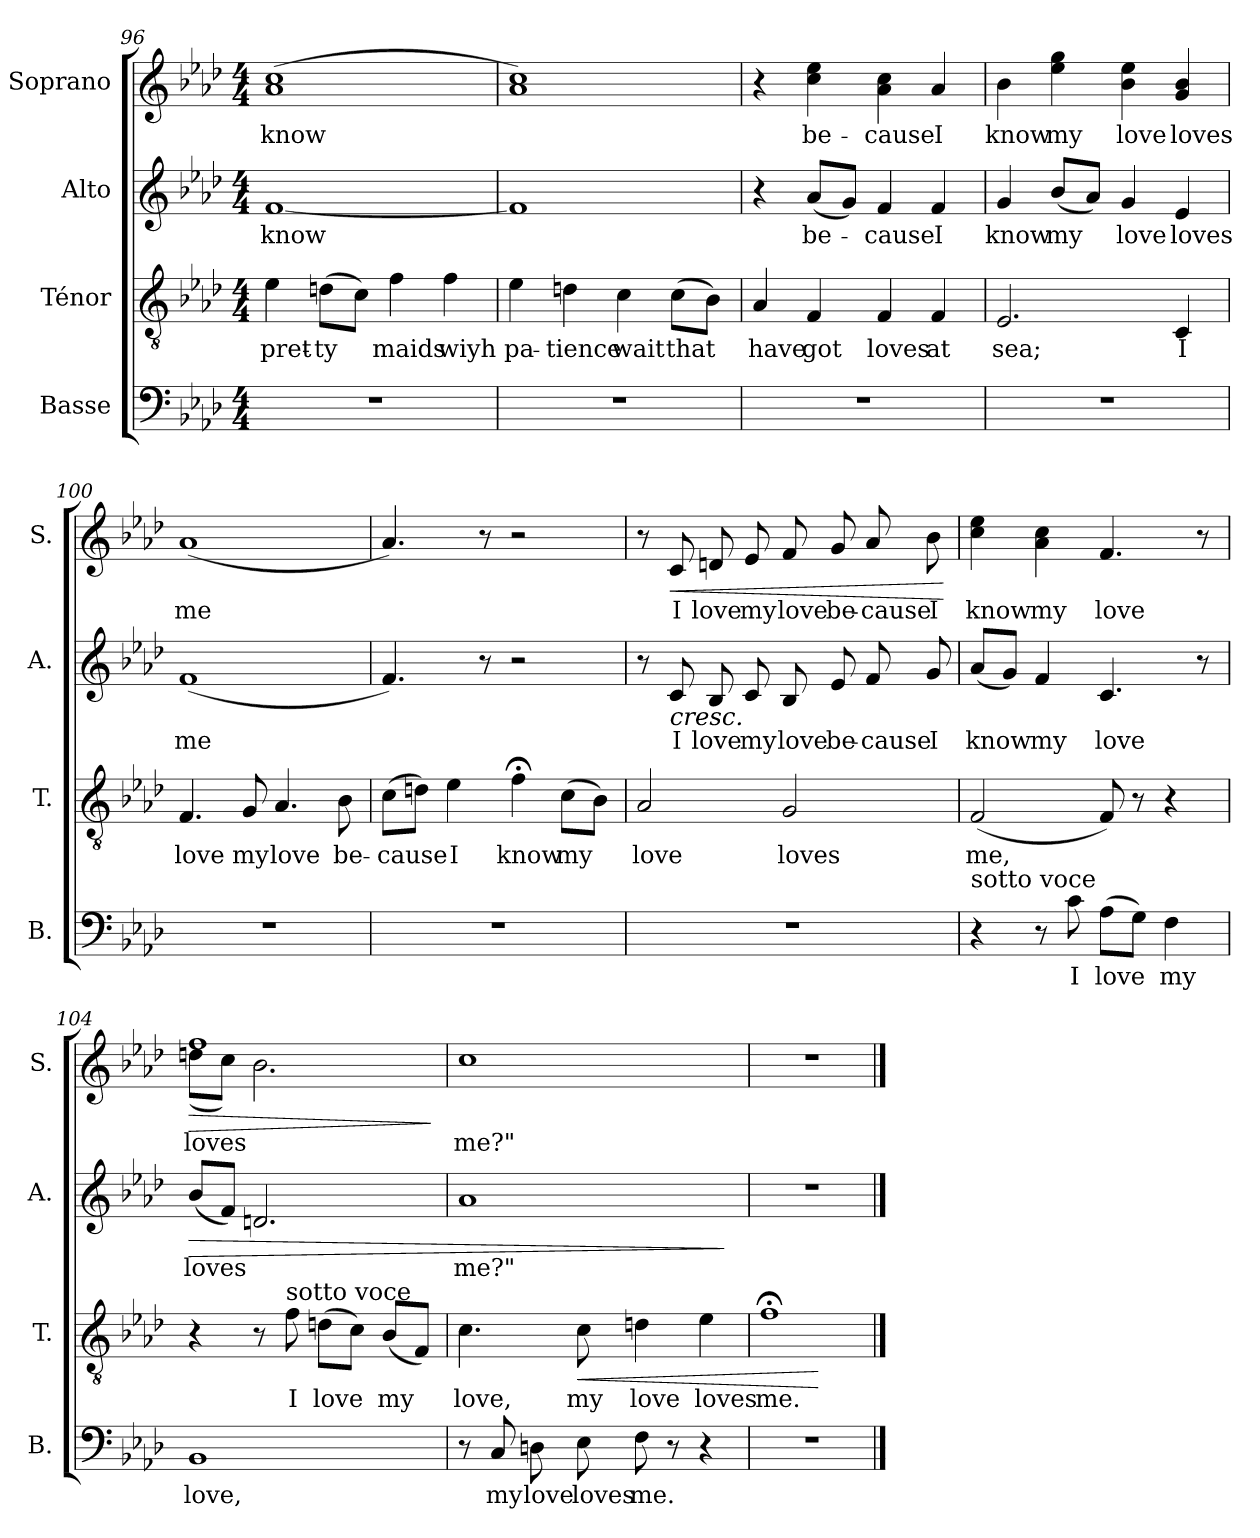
**kern	**text	**kern	**text	**dynam	**kern	**text	**dynam	**kern	**text	**dynam
*part4	*part4	*part3	*part3	*part3	*part2	*part2	*part2	*part1	*part1	*part1
*staff4	*staff4	*staff3	*staff3	*staff3	*staff2	*staff2	*staff2	*staff1	*staff1	*staff1
*I"Basse	*	*I"Ténor	*	*	*I"Alto	*	*	*I"Soprano	*	*
*I'B.	*	*I'T.	*	*	*I'A.	*	*	*I'S.	*	*
*clefF4	*	*clefGv2	*	*	*clefG2	*	*	*clefG2	*	*
*k[b-e-a-d-]	*	*k[b-e-a-d-]	*	*	*k[b-e-a-d-]	*	*	*k[b-e-a-d-]	*	*
*M4/4	*	*M4/4	*	*	*M4/4	*	*	*M4/4	*	*
=96	=96	=96	=96	=96	=96	=96	=96	=96	=96	=96
1r	.	4e-\	pret-	.	[1f	know	.	(1a- 1cc	know	.
.	.	(8dn\L	-ty	.	.	.	.	.	.	.
.	.	8c\J)	.	.	.	.	.	.	.	.
.	.	4f\	maids	.	.	.	.	.	.	.
.	.	4f\	wiyh	.	.	.	.	.	.	.
!!LO:PB:g=z
=97	=97	=97	=97	=97	=97	=97	=97	=97	=97	=97
1r	.	4e-\	pa-	.	1f]	.	.	1a- 1cc)	.	.
.	.	4dn\	-tience	.	.	.	.	.	.	.
.	.	4c\	wait	.	.	.	.	.	.	.
.	.	(8c\L	that	.	.	.	.	.	.	.
.	.	8B-\J)	.	.	.	.	.	.	.	.
=98	=98	=98	=98	=98	=98	=98	=98	=98	=98	=98
1r	.	4A-/	have	.	4r	.	.	4r	.	.
.	.	4F/	got	.	(8a-/L	be-	.	4cc\ 4ee-\	be-	.
.	.	.	.	.	8g/J)	.	.	.	.	.
.	.	4F/	loves	.	4f/	-cause	.	4a-\ 4cc\	-cause	.
.	.	4F/	at	.	4f/	I	.	4a-/	I	.
=99	=99	=99	=99	=99	=99	=99	=99	=99	=99	=99
1r	.	2.E-/	sea;	.	4g/	know	.	4b-\	know	.
.	.	.	.	.	(8b-/L	my	.	4ee-\ 4gg\	my	.
.	.	.	.	.	8a-/J)	.	.	.	.	.
.	.	.	.	.	4g/	love	.	4b-\ 4ee-\	love	.
.	.	4C/	I	.	4e-/	loves	.	4g/ 4b-/	loves	.
=100	=100	=100	=100	=100	=100	=100	=100	=100	=100	=100
1r	.	4.F/	love	.	(1f	me	.	(1a-	me	.
.	.	8G/	my	.	.	.	.	.	.	.
.	.	4.A-/	love	.	.	.	.	.	.	.
.	.	8B-\	be-	.	.	.	.	.	.	.
!!LO:LB:g=z
=101	=101	=101	=101	=101	=101	=101	=101	=101	=101	=101
1r	.	(8c\L	-cause	.	4.f/)	.	.	4.a-/)	.	.
.	.	8dn\J)	.	.	.	.	.	.	.	.
.	.	4e-\	I	.	.	.	.	.	.	.
.	.	.	.	.	8r	.	.	8r	.	.
.	.	4f;<\	know	.	2r	.	.	2r	.	.
.	.	(8c\L	my	.	.	.	.	.	.	.
.	.	8B-\J)	.	.	.	.	.	.	.	.
=102	=102	=102	=102	=102	=102	=102	=102	=102	=102	=102
1r	.	2A-/	love	.	8r	.	.	8r	.	.
!	!	!	!	!	!	!	!LO:HP:b	!	!	!LO:HP:b
.	.	.	.	.	8c/	I	<	8c/	I	<
.	.	.	.	.	8B-/	love	.	8dn/	love	.
.	.	.	.	.	8c/	my	.	8e-/	my	.
.	.	2G/	loves	.	8B-/	love	.	8f/	love	.
.	.	.	.	.	8e-/	be-	.	8g/	be-	.
.	.	.	.	.	8f/	-cause	.	8a-/	-cause	.
.	.	.	.	.	8g/	I	.	8b-\	I	.
.	.	.	.	.	.	.	.	.	.	[
=103	=103	=103	=103	=103	=103	=103	=103	=103	=103	=103
!LO:TX:a:t=sotto voce	!	!	!	!	!	!	!	!	!	!
4r	.	(2F/	me,	.	(8a-/L	know	.	4cc\ 4ee-\	know	.
.	.	.	.	.	8g/J)	.	.	.	.	.
8r	.	.	.	.	4f/	my	.	4a-\ 4cc\	my	.
8c\	I	.	.	.	.	.	.	.	.	.
(8A-\L	love	8F/)	.	.	4.c/	love	.	4.f/	love	.
8G\J)	.	8r	.	.	.	.	.	.	.	.
4F\	my	4r	.	.	.	.	.	.	.	.
.	.	.	.	.	8r	.	.	8r	.	.
!!LO:PB:g=z
=104	=104	=104	=104	=104	=104	=104	=104	=104	=104	=104
!	!	!	!	!	!	!	!LO:HP:b	!	!	!LO:HP:b
*	*	*	*	*	*	*	*	*^	*	*
1BB-	love,	4r	.	.	(8b-/L	loves	>	1ff	(8ddn\L	loves	>
.	.	.	.	.	8f/J)	.	.	.	8cc\J)	.	.
.	.	8r	.	.	2.dn/	.	.	.	2.b-\	.	.
!	!	!LO:TX:a:t=sotto voce	!	!	!	!	!	!	!	!	!
.	.	8f\	I	.	.	.	.	.	.	.	.
.	.	(8dn\L	love	.	.	.	.	.	.	.	.
.	.	8c\J)	.	.	.	.	.	.	.	.	.
.	.	(8B-/L	my	.	.	.	.	.	.	.	.
.	.	8F/J)	.	.	.	.	.	.	.	.	.
*	*	*	*	*	*	*	*	*v	*v	*	*
.	.	.	.	.	.	.	[	.	.	]
=105	=105	=105	=105	=105	=105	=105	=105	=105	=105	=105
8r	.	4.c\	love,	.	1a-	me?"	.	1cc	me?"	.
8C/	my	.	.	.	.	.	.	.	.	.
8Dn\	love	.	.	.	.	.	.	.	.	.
!	!	!	!	!LO:HP:b	!	!	!	!	!	!
8E-\	loves	8c\	my	<	.	.	.	.	.	.
8F\	me.	4dn\	love	.	.	.	.	.	.	.
8r	.	.	.	.	.	.	.	.	.	.
4r	.	4e-\	loves	.	.	.	.	.	.	.
.	.	.	.	.	.	.	]	.	.	.
=106	=106	=106	=106	=106	=106	=106	=106	=106	=106	=106
1r	.	1f;<	me.	.	1r	.	.	1r	.	.
.	.	.	.	[	.	.	.	.	.	.
==	==	==	==	==	==	==	==	==	==	==
*-	*-	*-	*-	*-	*-	*-	*-	*-	*-	*-
